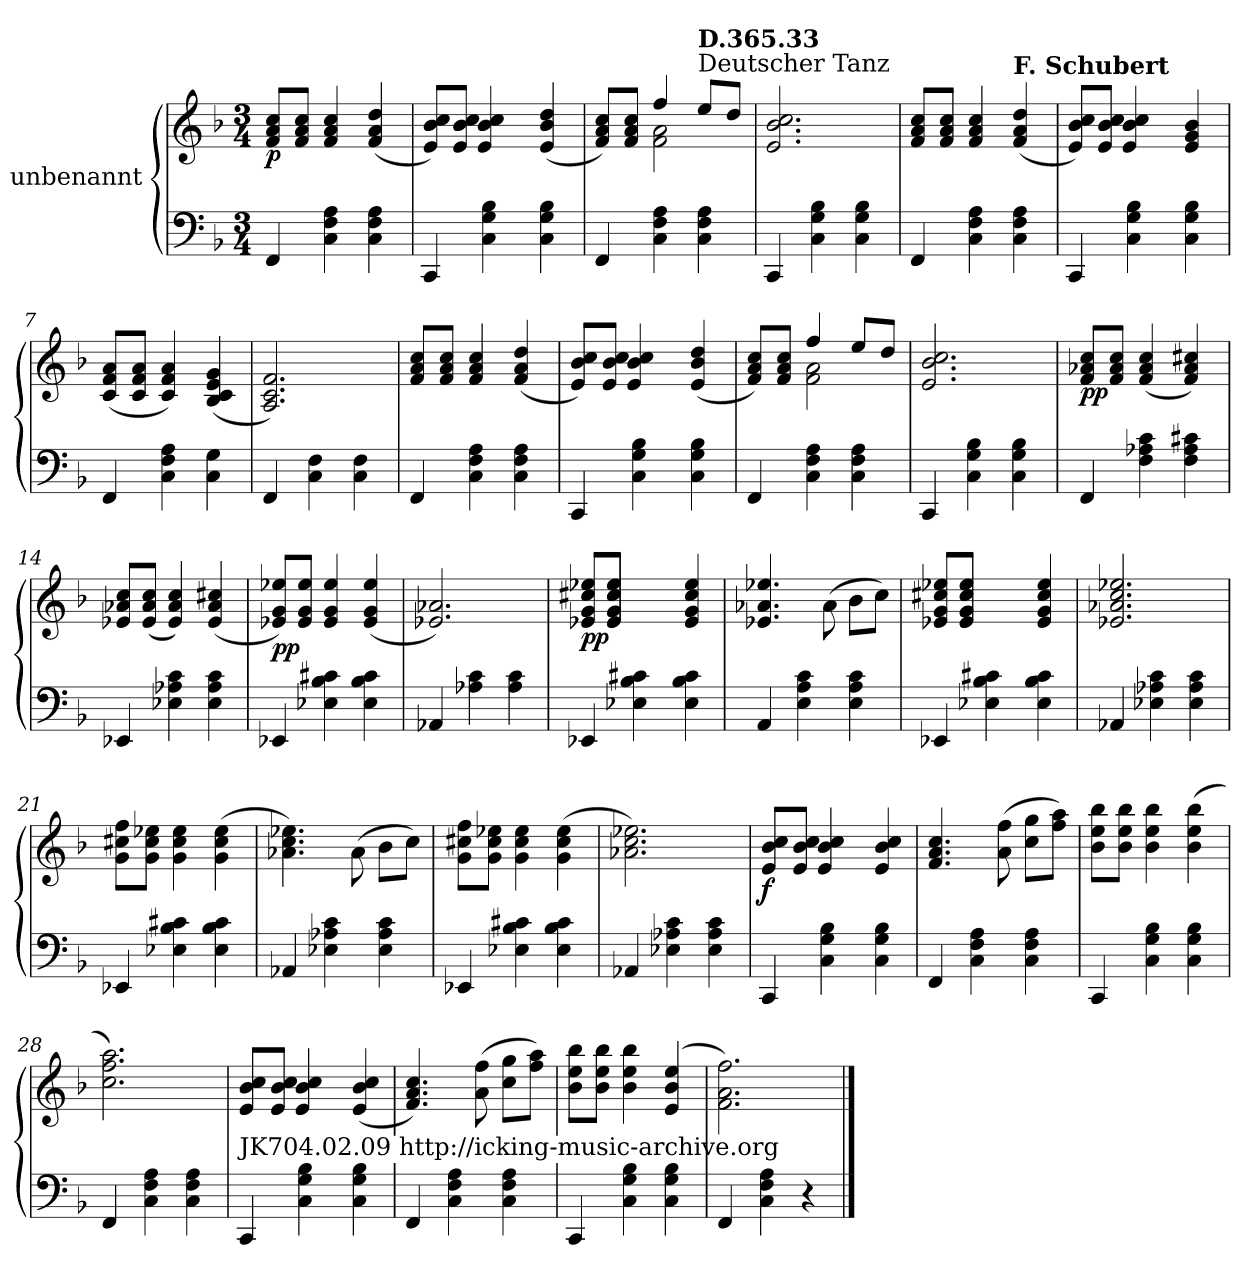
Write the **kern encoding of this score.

**kern	**kern	**dynam
*part1	*part1	*part1
*staff2	*staff1	*staff1/2
*I"unbenannt	*	*
*clefF4	*clefG2	*
*k[b-]	*k[b-]	*
*M3/4	*M3/4	*
=1	=1	=1
!	!	!LO:DY:b
4FF/	8f/ 8a/ 8cc/L	p
.	8f/ 8a/ 8cc/J	.
4C\ 4F\ 4A\	4f/ 4a/ 4cc/	.
4C\ 4F\ 4A\	(4f/ 4a/ 4dd/	.
=2	=2	=2
*	*^	*
4CC/	8e/ 8b-/ 8cc/L)	8ryy	.
.	8e/ 8b-/ 8cc/J	4e/ 4b-/ 4cc/	.
4C\ 4G\ 4B-\	4ryy	.	.
.	.	4.ryy	.
4C\ 4G\ 4B-\	(4e/ 4b-/ 4dd/	.	.
=3	=3	=3	=3
4FF/	8f/ 8a/ 8cc/L)	4ryy	.
.	8f/ 8a/ 8cc/J	.	.
4C\ 4F\ 4A\	4ff/	2f\ 2a\	.
!	!LO:TX:a:t=Deutscher Tanz	!	!
!	!LO:TX:a:B:t=D.365.33	!	!
4C\ 4F\ 4A\	8ee/L	.	.
.	8dd/J	.	.
*	*v	*v	*
=4	=4	=4
4CC/	2.e/ 2.b-/ 2.cc/	.
4C\ 4G\ 4B-\	.	.
4C\ 4G\ 4B-\	.	.
=5	=5	=5
4FF/	8f/ 8a/ 8cc/L	.
.	8f/ 8a/ 8cc/J	.
4C\ 4F\ 4A\	4f/ 4a/ 4cc/	.
!	!LO:TX:a:B:t=F. Schubert	!
4C\ 4F\ 4A\	(4f/ 4a/ 4dd/	.
=6	=6	=6
*	*^	*
4CC/	8e/ 8b-/ 8cc/L)	8ryy	.
.	8e/ 8b-/ 8cc/J	4e/ 4b-/ 4cc/	.
4C\ 4G\ 4B-\	4ryy	.	.
.	.	4.ryy	.
4C\ 4G\ 4B-\	4e/ 4g/ 4b-/	.	.
*	*v	*v	*
!!LO:LB:g=z
=7	=7	=7
4FF/	(8c/ 8f/ 8a/L	.
.	8c/ 8f/ 8a/J	.
4C\ 4F\ 4A\	4c/ 4f/ 4a/)	.
4C\ 4G\	(4B-/ 4c/ 4e/ 4g/	.
=8	=8	=8
4FF/	2.A/ 2.c/ 2.f/)	.
4C\ 4F\	.	.
4C\ 4F\	.	.
=9	=9	=9
4FF/	8f/ 8a/ 8cc/L	.
.	8f/ 8a/ 8cc/J	.
4C\ 4F\ 4A\	4f/ 4a/ 4cc/	.
4C\ 4F\ 4A\	(4f/ 4a/ 4dd/	.
=10	=10	=10
*	*^	*
4CC/	8e/ 8b-/ 8cc/L)	8ryy	.
.	8e/ 8b-/ 8cc/J	4e/ 4b-/ 4cc/	.
4C\ 4G\ 4B-\	4ryy	.	.
.	.	4.ryy	.
4C\ 4G\ 4B-\	(4e/ 4b-/ 4dd/	.	.
=11	=11	=11	=11
4FF/	8f/ 8a/ 8cc/L)	4ryy	.
.	8f/ 8a/ 8cc/J	.	.
4C\ 4F\ 4A\	4ff/	2f\ 2a\	.
4C\ 4F\ 4A\	8ee/L	.	.
.	8dd/J	.	.
*	*v	*v	*
=12	=12	=12
4CC/	2.e/ 2.b-/ 2.cc/	.
4C\ 4G\ 4B-\	.	.
4C\ 4G\ 4B-\	.	.
=13	=13	=13
!	!	!LO:DY:b
4FF/	8f/ 8a-X/ 8cc/L	pp
.	8f/ 8a-/ 8cc/J	.
4F\ 4A-X\ 4c\	(4f/ 4a-/ 4cc/	.
4F\ 4A-\ 4c#X\	4f/ 4a-/ 4cc#X/)	.
!!LO:LB:g=z
=14	=14	=14
4EE-X/	8e-X/ 8a-X/ 8cc/L	.
.	(8e-/ 8a-/ 8cc/J	.
4E-X\ 4A-X\ 4c\	4e-/ 4a-/ 4cc/)	.
4E-\ 4A-\ 4c\	(4e-/ 4a-/ 4cc#X/	.
=15	=15	=15
!	!	!LO:DY:b
4EE-X/	8e-X/ 8g/ 8ee-X/L)	pp
.	8e-/ 8g/ 8ee-/J	.
4E-X\ 4B-\ 4c#X\	4e-/ 4g/ 4ee-/	.
4E-\ 4B-\ 4c#\	(4e-/ 4g/ 4ee-/	.
=16	=16	=16
4AA-X/	2.e-X/ 2.a-X/)	.
4A-X\ 4c\	.	.
4A-\ 4c\	.	.
=17	=17	=17
*	*^	*
!	!	!	!LO:DY:b
4EE-X/	8e-X/ 8g/ 8cc#X/ 8ee-X/L	8ryy	pp
.	8e-/ 8g/ 8cc#/ 8ee-/J	4e-/ 4g/ 4cc#/ 4ee-/	.
4E-X\ 4B-\ 4c#X\	4ryy	.	.
.	.	4.ryy	.
4E-\ 4B-\ 4c#\	4e-/ 4g/ 4cc#/ 4ee-/	.	.
*	*v	*v	*
=18	=18	=18
4AA/	4.e-X/ 4.a-X/ 4.ee-X/	.
4E\ 4A\ 4c\	.	.
.	(8a-\	.
4E\ 4A\ 4c\	8b-\L	.
.	8cc\J)	.
=19	=19	=19
*	*^	*
4EE-X/	8e-X/ 8g/ 8cc#X/ 8ee-X/L	8ryy	.
.	8e-/ 8g/ 8cc#/ 8ee-/J	4e-/ 4g/ 4cc#/ 4ee-/	.
4E-X\ 4B-\ 4c#X\	4ryy	.	.
.	.	4.ryy	.
4E-\ 4B-\ 4c#\	4e-/ 4g/ 4cc#/ 4ee-/	.	.
*	*v	*v	*
!!LO:LB:g=z
=20	=20	=20
4AA-X/	2.e-X/ 2.a-X/ 2.cc/ 2.ee-X/	.
4E-X\ 4A-X\ 4c\	.	.
4E-\ 4A-\ 4c\	.	.
=21	=21	=21
4EE-X/	8g\ 8cc#X\ 8ff\L	.
.	8g\ 8cc#\ 8ee-X\J	.
4E-X\ 4B-\ 4c#X\	4g\ 4cc#\ 4ee-\	.
4E-\ 4B-\ 4c#\	(4g\ 4cc#\ 4ee-\	.
=22	=22	=22
4AA-X/	4.a-X\ 4.cc\ 4.ee-X\)	.
4E-X\ 4A-X\ 4c\	.	.
.	(8a-\	.
4E-\ 4A-\ 4c\	8b-\L	.
.	8cc\J)	.
=23	=23	=23
4EE-X/	8g\ 8cc#X\ 8ff\L	.
.	8g\ 8cc#\ 8ee-X\J	.
4E-X\ 4B-\ 4c#X\	4g\ 4cc#\ 4ee-\	.
4E-\ 4B-\ 4c#\	(4g\ 4cc#\ 4ee-\	.
=24	=24	=24
4AA-X/	2.a-X\ 2.cc\ 2.ee-X\)	.
4E-X\ 4A-X\ 4c\	.	.
4E-\ 4A-\ 4c\	.	.
=25	=25	=25
*	*^	*
!	!	!	!LO:DY:b
4CC/	8e/ 8b-/ 8cc/L	8ryy	f
.	8e/ 8b-/ 8cc/J	4e/ 4b-/ 4cc/	.
4C\ 4G\ 4B-\	4ryy	.	.
.	.	4.ryy	.
4C\ 4G\ 4B-\	4e/ 4b-/ 4cc/	.	.
*	*v	*v	*
!!LO:LB:g=z
=26	=26	=26
4FF/	4.f/ 4.a/ 4.cc/	.
4C\ 4F\ 4A\	.	.
.	(8a\ 8ff\	.
4C\ 4F\ 4A\	8cc\ 8gg\L	.
.	8ff\ 8aa\J)	.
=27	=27	=27
4CC/	8b-\ 8ee\ 8bb-\L	.
.	8b-\ 8ee\ 8bb-\J	.
4C\ 4G\ 4B-\	4b-\ 4ee\ 4bb-\	.
4C\ 4G\ 4B-\	(4b-\ 4ee\ 4bb-\	.
=28	=28	=28
4FF/	2.cc\ 2.ff\ 2.aa\)	.
4C\ 4F\ 4A\	.	.
4C\ 4F\ 4A\	.	.
=29	=29	=29
*	*^	*
!LO:TX:a:t=JK704.02.09 http&colon;//icking-music-archive.org	!	!	!
4CC/	8e/ 8b-/ 8cc/L	8ryy	.
.	8e/ 8b-/ 8cc/J	4e/ 4b-/ 4cc/	.
4C\ 4G\ 4B-\	4ryy	.	.
.	.	4.ryy	.
4C\ 4G\ 4B-\	(4e/ 4b-/ 4cc/	.	.
*	*v	*v	*
=30	=30	=30
4FF/	4.f/ 4.a/ 4.cc/)	.
4C\ 4F\ 4A\	.	.
.	(8a\ 8ff\	.
4C\ 4F\ 4A\	8cc\ 8gg\L	.
.	8ff\ 8aa\J)	.
=31	=31	=31
4CC/	8b-\ 8ee\ 8bb-\L	.
.	8b-\ 8ee\ 8bb-\J	.
4C\ 4G\ 4B-\	4b-\ 4ee\ 4bb-\	.
4C\ 4G\ 4B-\	(4e/ 4b-/ 4ee/	.
=32	=32	=32
4FF/	2.f\ 2.a\ 2.ff\)	.
4C\ 4F\ 4A\	.	.
4r	.	.
==	==	==
*-	*-	*-
